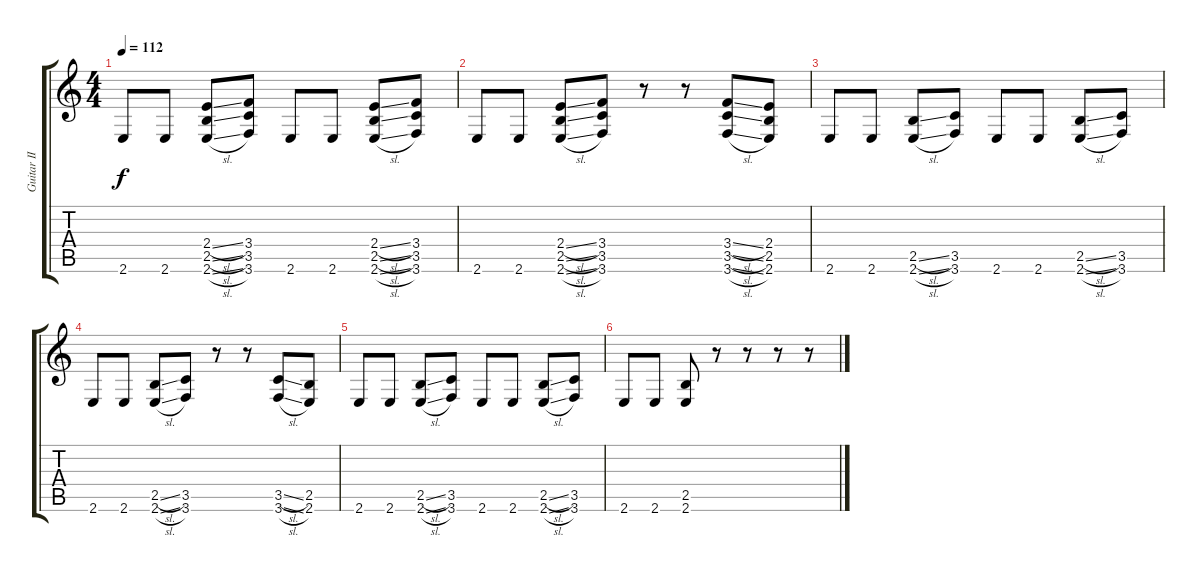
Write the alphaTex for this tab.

\track ("Guitar II" "Guitar II") {instrument distortionguitar}
\staff {score tabs}
\tuning (D4 B3 G3 D3 A2 D2) {hide}
\ts (4 4)
\tempo 112
\clef g2
\ks c
2.6.8{dy f} 2.6.8 (2.4{sl} 2.5{sl} 2.6{sl}).8 (3.4 3.5 3.6).8 2.6.8 2.6.8 (2.4{sl} 2.5{sl} 2.6{sl}).8 (3.4 3.5 3.6).8 |
2.6.8 2.6.8 (2.4{sl} 2.5{sl} 2.6{sl}).8 (3.4 3.5 3.6).8 r.8 r.8 (3.4{sl} 3.5{sl} 3.6{sl}).8 (2.4 2.5 2.6).8 |
2.6.8 2.6.8 (2.5{sl} 2.6{sl}).8 (3.5 3.6).8 2.6.8 2.6.8 (2.5{sl} 2.6{sl}).8 (3.5 3.6).8 |
2.6.8 2.6.8 (2.5{sl} 2.6{sl}).8 (3.5 3.6).8 r.8 r.8 (3.5{sl} 3.6{sl}).8 (2.5 2.6).8 |
2.6.8 2.6.8 (2.5{sl} 2.6{sl}).8 (3.5 3.6).8 2.6.8 2.6.8 (2.5{sl} 2.6{sl}).8 (3.5 3.6).8 |
2.6.8 2.6.8 (2.5 2.6).8 r.8 r.8 r.8 r.8
